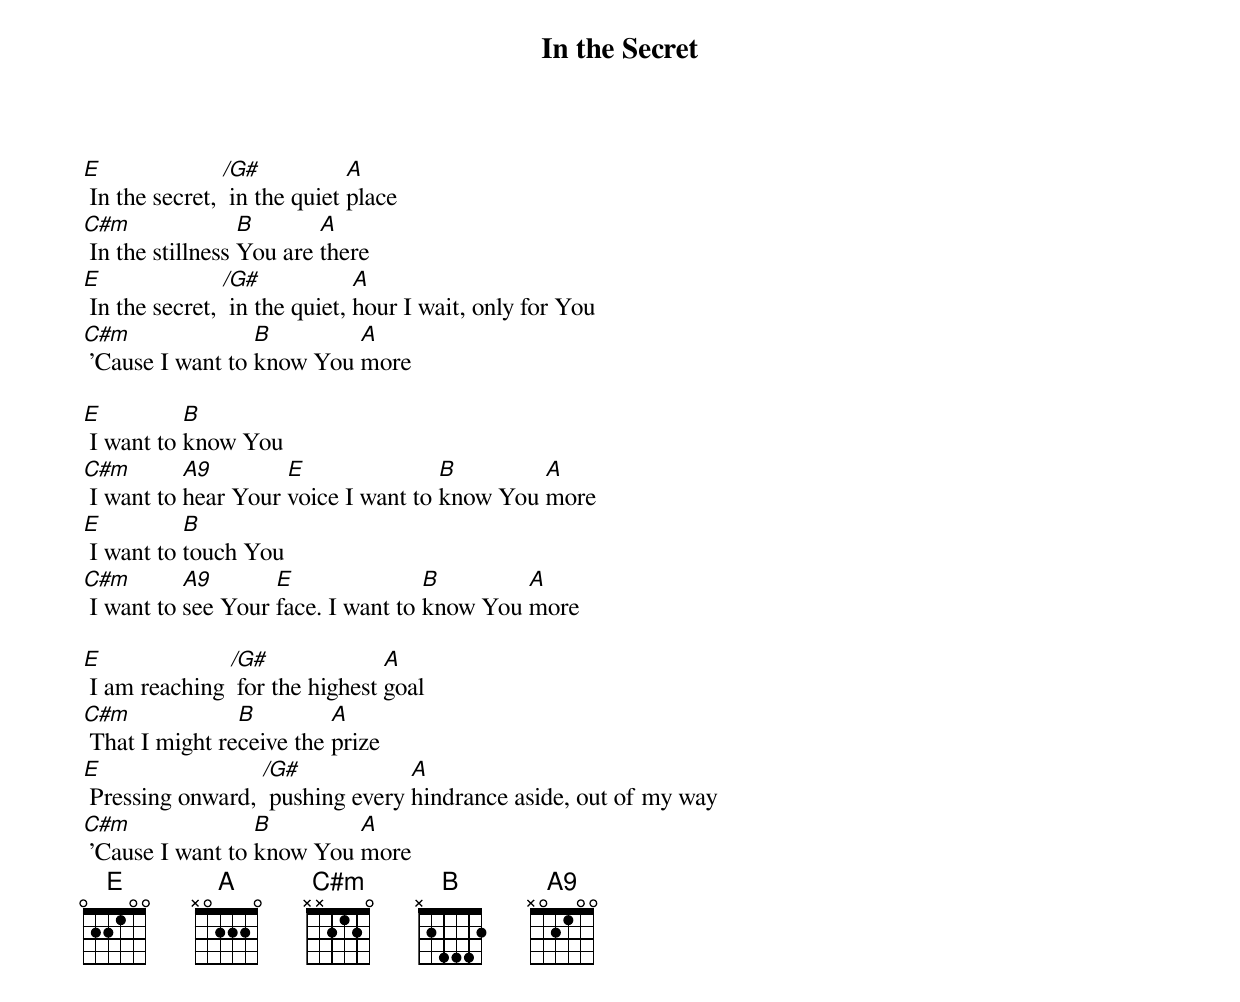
{title: In the Secret}
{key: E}
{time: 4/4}
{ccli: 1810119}
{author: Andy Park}
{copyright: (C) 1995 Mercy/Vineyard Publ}

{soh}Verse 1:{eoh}
[E] In the secret, [/G#] in the quiet [A]place
[C#m] In the stillness [B]You are [A]there
[E] In the secret, [/G#] in the quiet, [A]hour I wait, only for You
[C#m] 'Cause I want to [B]know You [A]more

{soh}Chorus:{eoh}
[E] I want to [B]know You
[C#m] I want to [A9]hear Your [E]voice I want to [B]know You [A]more
[E] I want to [B]touch You
[C#m] I want to [A9]see Your [E]face. I want to [B]know You [A]more

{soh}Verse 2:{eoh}
[E] I am reaching [/G#] for the highest [A]goal
[C#m] That I might re[B]ceive the [A]prize
[E] Pressing onward, [/G#] pushing every [A]hindrance aside, out of my way
[C#m] 'Cause I want to [B]know You [A]more
